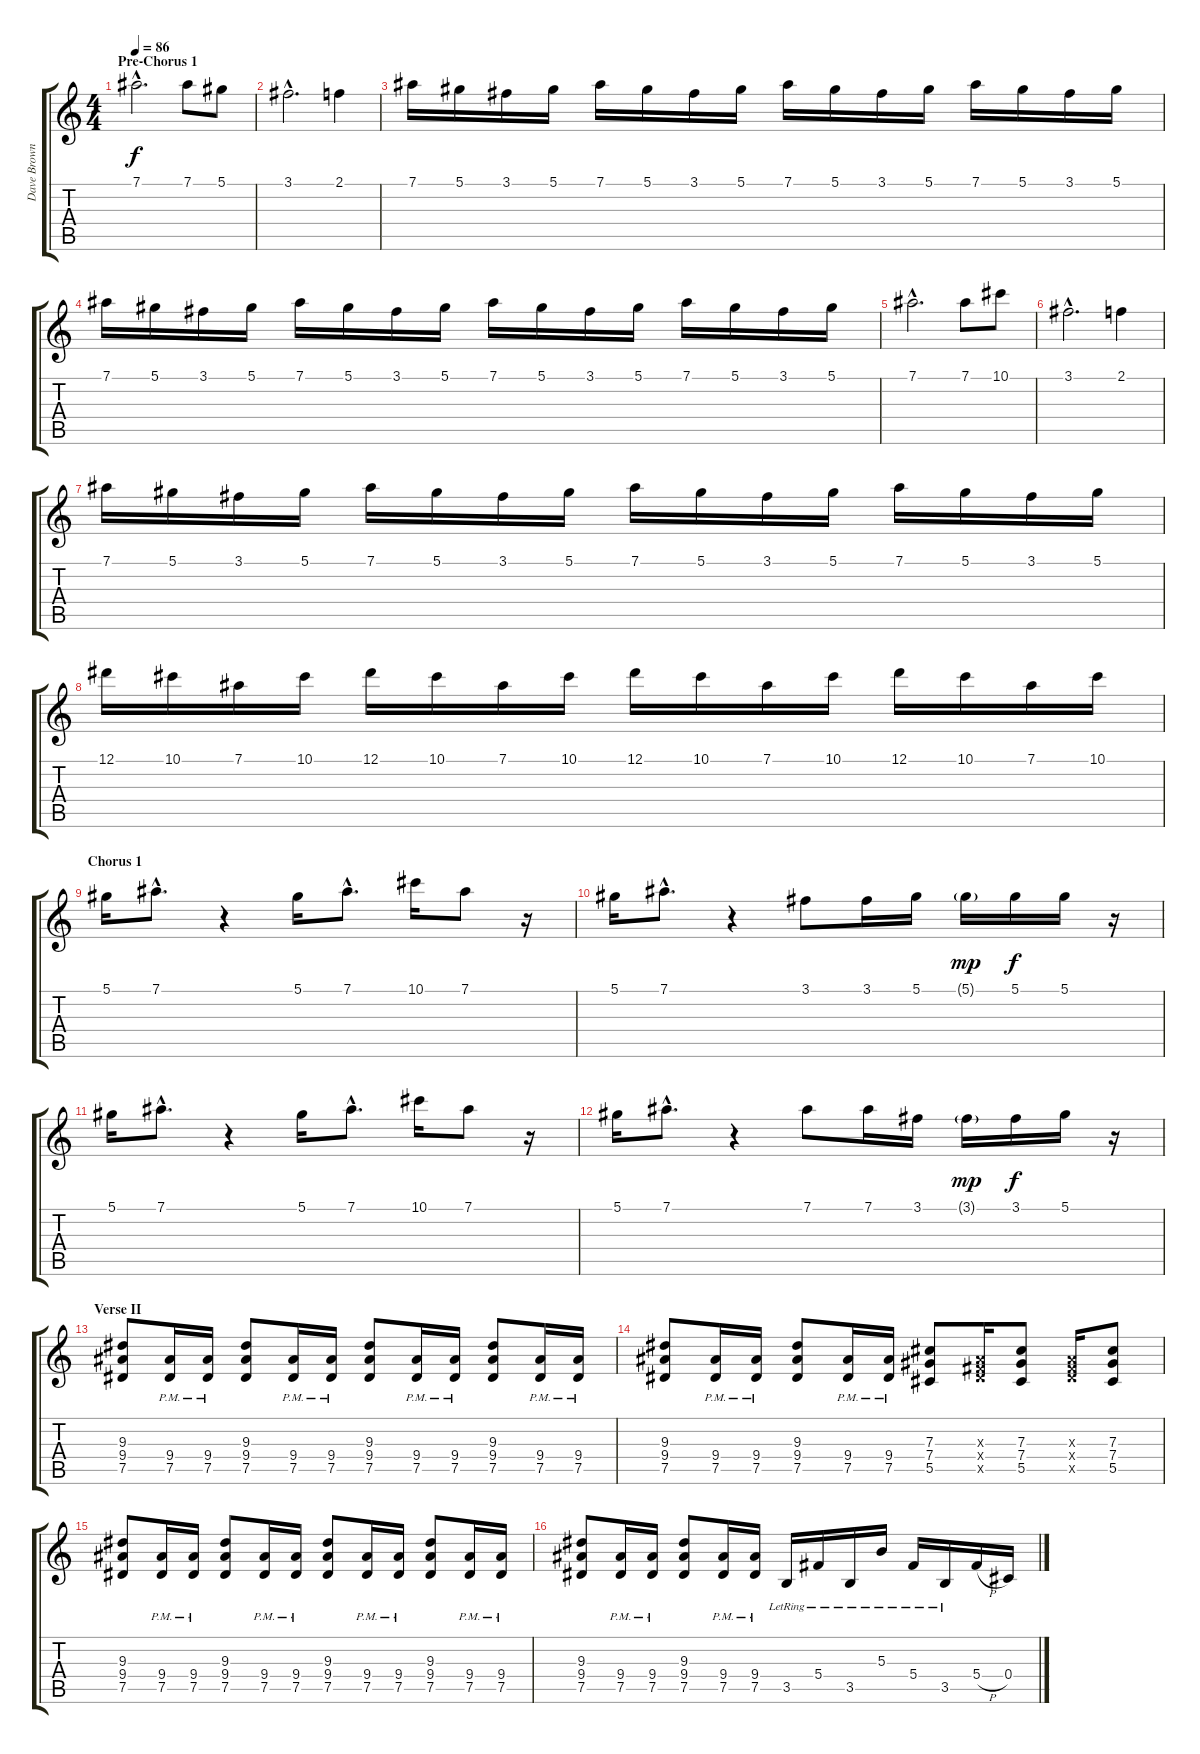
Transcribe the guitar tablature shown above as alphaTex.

\track ("Dave Brownsound - Lead Guitar" "Dave Brown") {instrument distortionguitar}
\staff {score tabs}
\tuning (Eb4 Bb3 Gb3 Db3 Ab2 Eb2) {hide}
\ts (4 4)
\section ("" "Pre-Chorus 1")
\tempo 86
\clef g2
\ks c
7.1{hac}.2{d dy f} 7.1.8 5.1.8 |
3.1{hac}.2{d} 2.1.4 |
7.1.16 5.1.16 3.1.16 5.1.16 7.1.16 5.1.16 3.1.16 5.1.16 7.1.16 5.1.16 3.1.16 5.1.16 7.1.16 5.1.16 3.1.16 5.1.16 |
7.1.16 5.1.16 3.1.16 5.1.16 7.1.16 5.1.16 3.1.16 5.1.16 7.1.16 5.1.16 3.1.16 5.1.16 7.1.16 5.1.16 3.1.16 5.1.16 |
7.1{hac}.2{d} 7.1.8 10.1.8 |
3.1{hac}.2{d} 2.1.4 |
7.1.16 5.1.16 3.1.16 5.1.16 7.1.16 5.1.16 3.1.16 5.1.16 7.1.16 5.1.16 3.1.16 5.1.16 7.1.16 5.1.16 3.1.16 5.1.16 |
12.1.16 10.1.16 7.1.16 10.1.16 12.1.16 10.1.16 7.1.16 10.1.16 12.1.16 10.1.16 7.1.16 10.1.16 12.1.16 10.1.16 7.1.16 10.1.16 |
\section ("" "Chorus 1")
5.1.16 7.1{hac}.8{d} r.4 5.1.16 7.1{hac}.8{d} 10.1.16 7.1.8 r.16 |
5.1.16 7.1{hac}.8{d} r.4 3.1.8 3.1.16 5.1.16 5.1{g}.16{dy mp} 5.1.16{dy f} 5.1.16 r.16 |
5.1.16 7.1{hac}.8{d} r.4 5.1.16 7.1{hac}.8{d} 10.1.16 7.1.8 r.16 |
5.1.16 7.1{hac}.8{d} r.4 7.1.8 7.1.16 3.1.16 3.1{g}.16{dy mp} 3.1.16{dy f} 5.1.16 r.16 |
\section ("" "Verse II")
(9.3 9.4 7.5).8 (9.4{pm} 7.5{pm}).16 (9.4{pm} 7.5{pm}).16 (9.3 9.4 7.5).8 (9.4{pm} 7.5{pm}).16 (9.4{pm} 7.5{pm}).16 (9.3 9.4 7.5).8 (9.4{pm} 7.5{pm}).16 (9.4{pm} 7.5{pm}).16 (9.3 9.4 7.5).8 (9.4{pm} 7.5{pm}).16 (9.4{pm} 7.5{pm}).16 |
(9.3 9.4 7.5).8 (9.4{pm} 7.5{pm}).16 (9.4{pm} 7.5{pm}).16 (9.3 9.4 7.5).8 (9.4{pm} 7.5{pm}).16 (9.4{pm} 7.5{pm}).16 (7.3 7.4 5.5).8 (0.3{x} 9.4{x} 7.5{x}).16 (7.3 7.4 5.5).8 (0.3{x} 9.4{x} 7.5{x}).16 (7.3 7.4 5.5).8 |
(9.3 9.4 7.5).8 (9.4{pm} 7.5{pm}).16 (9.4{pm} 7.5{pm}).16 (9.3 9.4 7.5).8 (9.4{pm} 7.5{pm}).16 (9.4{pm} 7.5{pm}).16 (9.3 9.4 7.5).8 (9.4{pm} 7.5{pm}).16 (9.4{pm} 7.5{pm}).16 (9.3 9.4 7.5).8 (9.4{pm} 7.5{pm}).16 (9.4{pm} 7.5{pm}).16 |
(9.3 9.4 7.5).8 (9.4{pm} 7.5{pm}).16 (9.4{pm} 7.5{pm}).16 (9.3 9.4 7.5).8 (9.4{pm} 7.5{pm}).16 (9.4{pm} 7.5{pm}).16 3.5{lr}.16 5.4{lr}.16 3.5{lr}.16 5.3{lr}.16 5.4{lr}.16 3.5{lr}.16 5.4{h}.16 0.4.16
